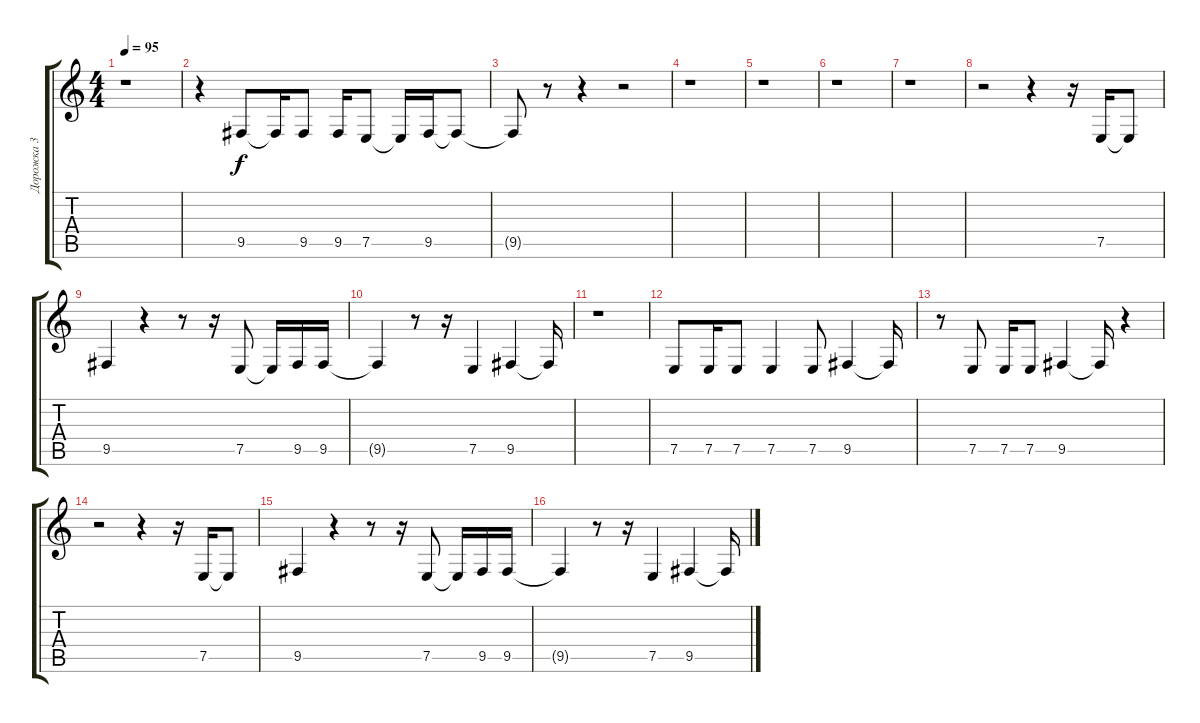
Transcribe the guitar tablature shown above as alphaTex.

\track ("Дорожка 3" "Дорожка 3") {instrument electricgrandpiano}
\staff {score tabs}
\tuning (E4 B3 G3 D3 A2 E2) {hide}
\ts (4 4)
\tempo 95
\clef g2
\ks c
r.1{dy f instrument electricgrandpiano} |
r.4 9.5.8 9.5{t}.16 9.5.8 9.5.16 7.5.8 7.5{t}.16 9.5.16 9.5{t}.8 |
9.5{t}.8 r.8 r.4 r.2 |
r.1 |
r.1 |
r.1 |
r.1 |
r.2 r.4 r.16 7.5.16 7.5{t}.8 |
9.5.4 r.4 r.8 r.16 7.5.8 7.5{t}.16 9.5.16 9.5.16 |
9.5{t}.4 r.8 r.16 7.5.4 9.5.4 9.5{t}.16 |
r.1 |
7.5.8 7.5.16 7.5.8 7.5.4 7.5.8 9.5.4 9.5{t}.16 |
r.8 7.5.8 7.5.16 7.5.8 9.5.4 9.5{t}.16 r.4 |
r.2 r.4 r.16 7.5.16 7.5{t}.8 |
9.5.4 r.4 r.8 r.16 7.5.8 7.5{t}.16 9.5.16 9.5.16 |
9.5{t}.4 r.8 r.16 7.5.4 9.5.4 9.5{t}.16
